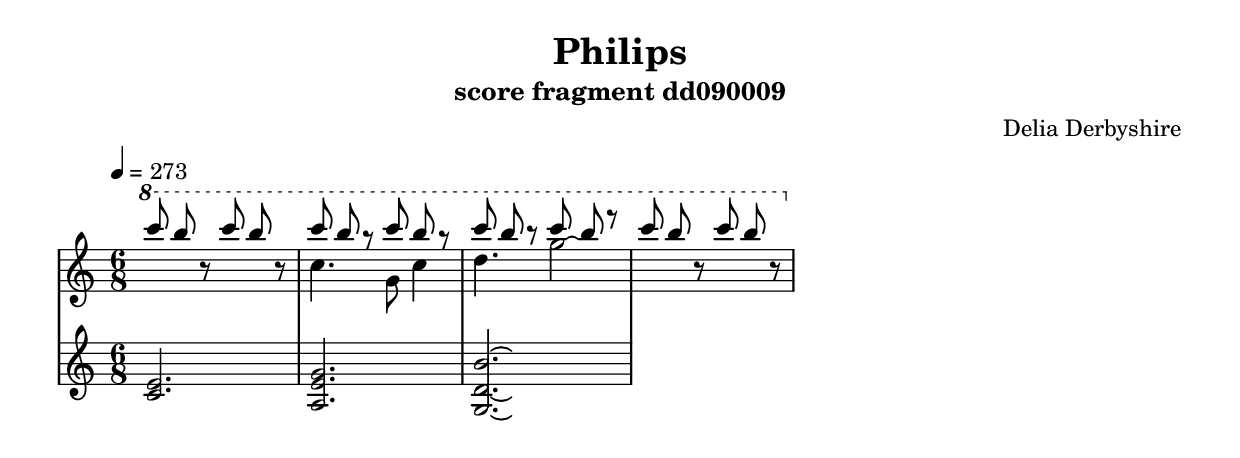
\version "2.12.1"

\header {
 title = "Philips"
 subtitle = "score fragment dd090009"
 composer = "Delia Derbyshire"
}

\score {
  \new PianoStaff
  <<
   % No curly bracket at the start of the staves, thank you
   \set GrandStaff.systemStartDelimiter = #'SystemStartBar

   \new Staff <<
    % Set tempo for MIDI output but don't include it in the printed score
    \tempo 4=273  % "crotchet = .22s"
    \time 6/8
    \clef treble
    \relative c'''' {
     \new Voice {
      \ottava #1 \stemUp \autoBeamOff
      c8 b r c b r | c b r c b r | c b r c b r | c b r c b r |
     }
    }
    \relative c''' {
     \new Voice {
      \ottava #1 \stemDown 
      s2. | c4. g8 c4 | d4. g2\laissezVibrer
     }
    }
   >>
   \new Staff {
    \time 6/8
    \clef treble
    \relative c' {
     \new Voice {
       <c e>2. <a e' g> <g d' b'>\laissezVibrer
     }
    }
   }
  >>

 \layout { indent = #0 }
 \midi { }
}
